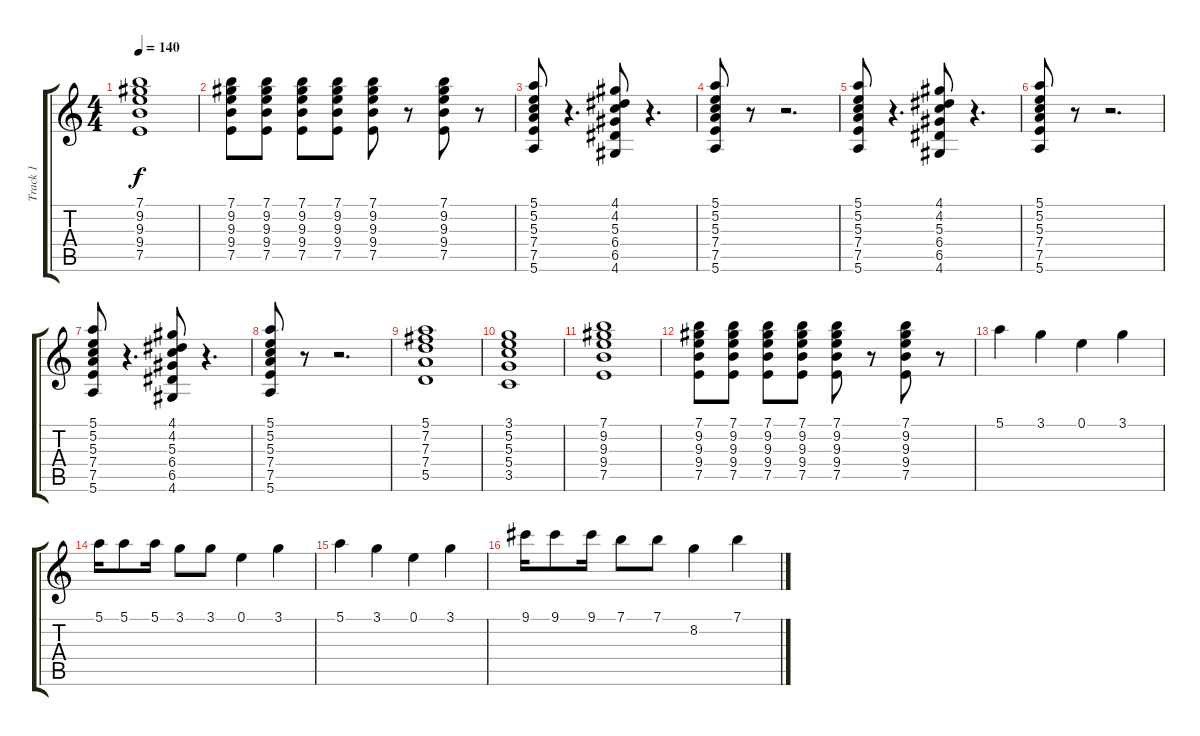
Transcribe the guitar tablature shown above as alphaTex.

\track ("Track 1" "Track 1") {instrument acousticguitarsteel}
\staff {score tabs}
\tuning (E4 B3 G3 D3 A2 E2) {hide}
\ts (4 4)
\tempo 140
\clef g2
\ks c
(7.1 9.2 9.3 9.4 7.5).1{dy f} |
(7.1 9.2 9.3 9.4 7.5).8 (7.1 9.2 9.3 9.4 7.5).8 (7.1 9.2 9.3 9.4 7.5).8 (7.1 9.2 9.3 9.4 7.5).8 (7.1 9.2 9.3 9.4 7.5).8 r.8 (7.1 9.2 9.3 9.4 7.5).8 r.8 |
(5.1 5.2 5.3 7.4 7.5 5.6).8 r.4{d} (4.1 4.2 5.3 6.4 6.5 4.6).8 r.4{d} |
(5.1 5.2 5.3 7.4 7.5 5.6).8 r.8 r.2{d} |
(5.1 5.2 5.3 7.4 7.5 5.6).8 r.4{d} (4.1 4.2 5.3 6.4 6.5 4.6).8 r.4{d} |
(5.1 5.2 5.3 7.4 7.5 5.6).8 r.8 r.2{d} |
(5.1 5.2 5.3 7.4 7.5 5.6).8 r.4{d} (4.1 4.2 5.3 6.4 6.5 4.6).8 r.4{d} |
(5.1 5.2 5.3 7.4 7.5 5.6).8 r.8 r.2{d} |
(5.1 7.2 7.3 7.4 5.5).1 |
(3.1 5.2 5.3 5.4 3.5).1 |
(7.1 9.2 9.3 9.4 7.5).1 |
(7.1 9.2 9.3 9.4 7.5).8 (7.1 9.2 9.3 9.4 7.5).8 (7.1 9.2 9.3 9.4 7.5).8 (7.1 9.2 9.3 9.4 7.5).8 (7.1 9.2 9.3 9.4 7.5).8 r.8 (7.1 9.2 9.3 9.4 7.5).8 r.8 |
5.1.4 3.1.4 0.1.4 3.1.4 |
5.1.16 5.1.8 5.1.16 3.1.8 3.1.8 0.1.4 3.1.4 |
5.1.4 3.1.4 0.1.4 3.1.4 |
9.1.16 9.1.8 9.1.16 7.1.8 7.1.8 8.2.4 7.1.4
